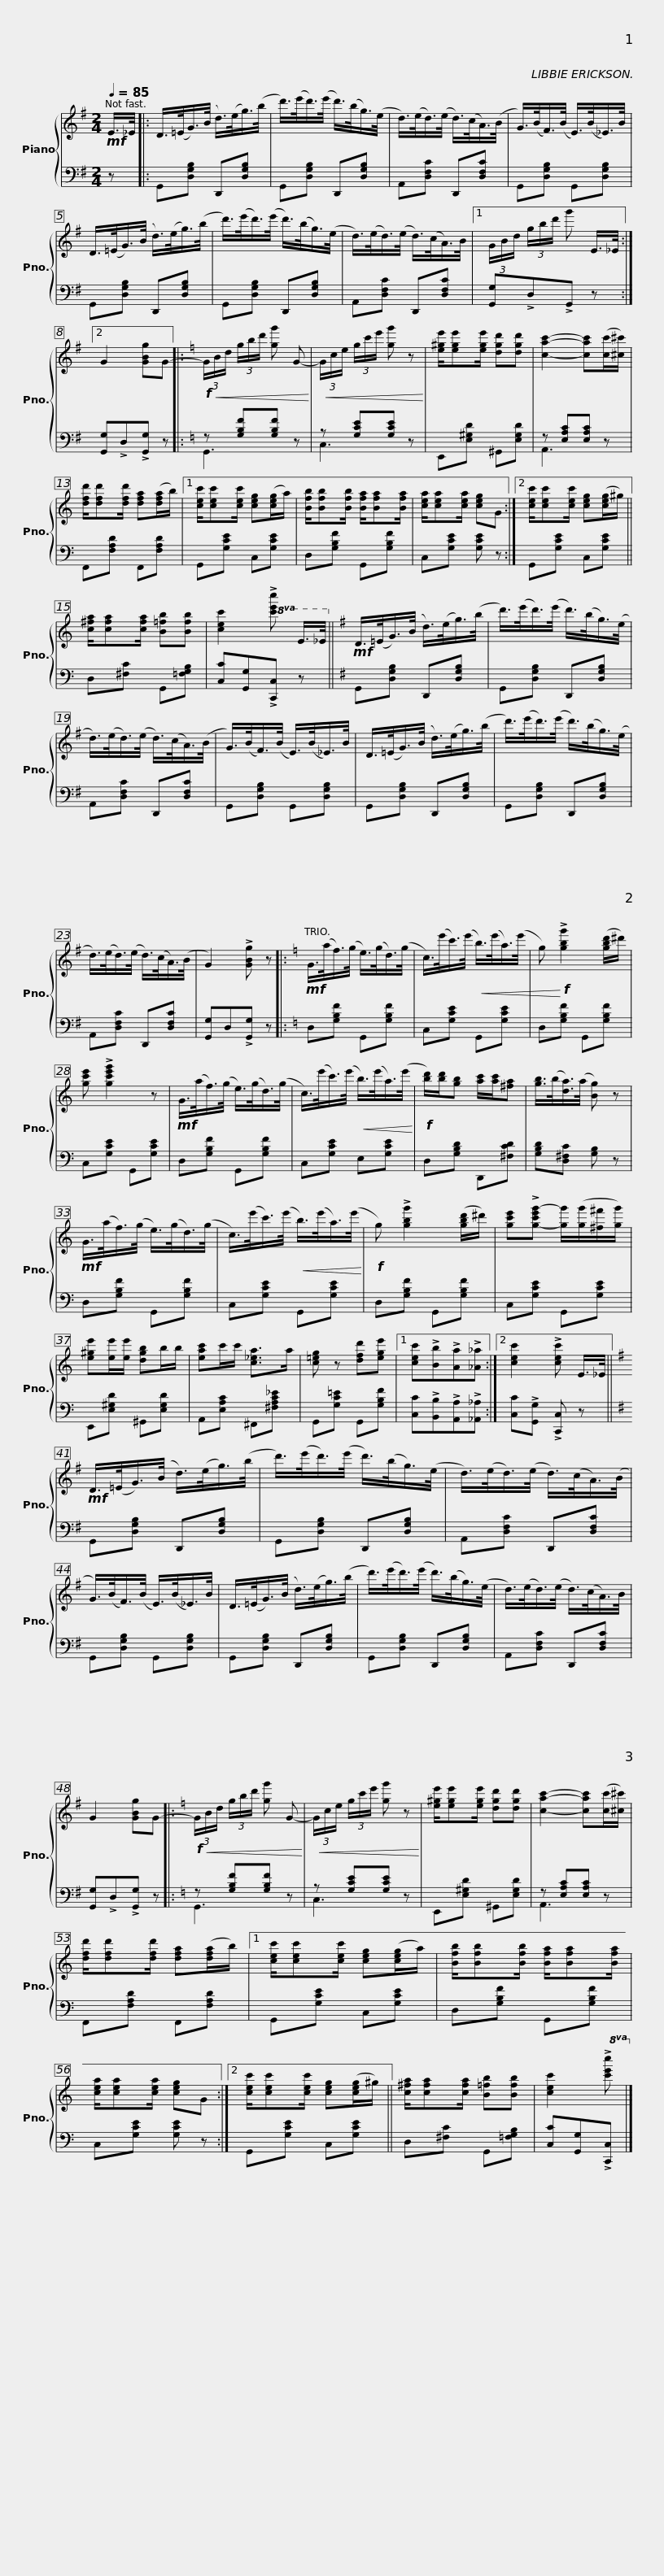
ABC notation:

X:1
%%score { 1 | ( 2 3 ) }
L:1/8
Q:1/4=85
M:2/4
I:linebreak $
K:G
V:1 treble
V:2 bass
V:3 bass
V:1
!mf! E/>_E/ |: D/>(=E/G/>)(B/ d/>)(e/g/>)(b/ | d'/>)(e'/d'/>)(e'/ d'/>)(b/g/>)(e/ | d/>)(e/d/>)(e/ d/>)(c/A/>)(B/ |$ G/>)(B/F/>)(B/ E/>)(B/_E/>)B/ | %5
 D/>(=E/G/>)(B/ d/>)(e/g/>)(b/ | d'/>)(e'/d'/>)(e'/ d'/>)(b/g/>)(e/ | d/>)(e/d/>)(e/ d/>)(c/A/>)B/ |1$ (3G/B/d/ (3g/b/d'/ g' E/>_E/ :|2 G2 [GBg]G- |: %10
[K:C]!f!!<(! (3G/B/d/ (3g/b/d'/ [gg'] G-!<)! |!<(! (3G/c/e/ (3g/c'/e'/ [gg'] z!<)! |$ [e^ge']/[ege'][ege']/ [dgd'][dgd'] | [cac']2- [cac']([cc']/[^c^c']/) | [dfd']/[dfd'][dfd']/ [dfa]([dfa]/b/) |1 %15
 [cec']/[cec'][cec']/ [ceg]([ceg]/a/) |$ [Bfb]/[Bfb][Bfb]/ [Bfa]/[Bfa][Bfa]/ | [cea]/[cea][cea]/ [ceg]G :|2 [cec']/[cec'][cec']/ [ceg]([ceg]/^g/) || [c^fa]/[cfa][cfa]/ [B=fb][Bfb] | %20
 [cec']2!8va(! !>![c'e'c''] e/>_e/!8va)! ||$[K:G]!mf! D/>(=E/G/>)(B/ d/>)(e/g/>)(b/ | d'/>)(e'/d'/>)(e'/ d'/>)(b/g/>)(e/ | d/>)(e/d/>)(e/ d/>)(c/A/>)(B/ | G/>)(B/F/>)(B/ E/>)(B/_E/>)B/ |$ %25
 D/>(=E/G/>)(B/ d/>)(e/g/>)(b/ | d'/>)(e'/d'/>)(e'/ d'/>)(b/g/>)(e/ | d/>)(e/d/>)(e/ d/>)(c/A/>)(B/ | G2) !>![GBg] z |:$[K:C]!mf! G/>(a/f/>)(g/ e/>)(g/d/>)(g/ | %30
 c/>)(e'/c'/>)(e'/!<(! b/>)(e'/a/>)(e'/ | g)!<)!!f! !>![gbg']2 ([gbd']/^d'/) | [gc'e'] !>![gc'e'g']2 z |$!mf! G/>(a/f/>)(g/ e/>)(g/d/>)(g/ | c/>)(e'/c'/>)(e'/!<(! b/>)(e'/a/>)(e'/!<)! | %35
!f! [bd']/)[bd']/[gb] [ac']/[ac']/[^fa] | [gb]/>(b/[da]/>)(a/ [Bg]) z |$!mf! G/>(a/f/>)(g/ e/>)(g/d/>)(g/ | c/>)(e'/c'/>)(e'/!<(! b/>)(e'/a/>)(e'/!<)! |!f! g) !>![gbg']2 ([gbd']/^d'/) | %40
 [gc'e']!>![g-c'e'g'-] [gg']/([gg']/[^f^f']/[gg']/) |$ [e^ge'][ee']/[ee']/ [dgb]b/b/ | [eac']c'/c'/ [c_ea]>a | [c=eg] z [dfd'][ege'] |1 [cec']!>![Bb]!>![Aa]!>![_A_a] :|2 %45
 [cec']2 !>![cec'] E/>_E/ ||$[K:G]!mf! D/>(=E/G/>)(B/ d/>)(e/g/>)(b/ | d'/>)(e'/d'/>)(e'/ d'/>)(b/g/>)(e/ | d/>)(e/d/>)(e/ d/>)(c/A/>)(B/ | G/>)(B/F/>)(B/ E/>)(B/_E/>)B/ |$ %50
 D/>(=E/G/>)(B/ d/>)(e/g/>)(b/ | d'/>)(e'/d'/>)(e'/ d'/>)(b/g/>)(e/ | d/>)(e/d/>)(e/ d/>)(c/A/>)B/ | G2 [GBg]G- |:[K:C]!f!!<(! (3G/B/d/ (3g/b/d'/ [gg'] G-!<)! |$ %55
!<(! (3G/c/e/ (3g/c'/e'/ [gg'] z!<)! | [e^ge']/[ege'][ege']/ [dgd'][dgd'] | [cac']2- [cac']([cc']/[^c^c']/) | [dfd']/[dfd'][dfd']/ [dfa]([dfa]/b/) |1 [cec']/[cec'][cec']/ [ceg]([ceg]/a/) |$ %60
 [Bfb]/[Bfb][Bfb]/ [Bfa]/[Bfa][Bfa]/ | [cea]/[cea][cea]/ [ceg]G :|2 [cec']/[cec'][cec']/ [ceg]([ceg]/^g/) || [c^fa]/[cfa][cfa]/ [B=fb][Bfb] | [cec']2!8va(! !>![c'e'c'']!8va)! |] %65
V:2
 z |: G,,[D,G,B,] D,,[D,G,B,] | G,,[D,G,B,] D,,[D,G,B,] | A,,[D,F,C] D,,[D,F,C] |$ G,,[D,G,B,] G,,[D,G,B,] | %5
 G,,[D,G,B,] D,,[D,G,B,] | G,,[D,G,B,] D,,[D,G,B,] | A,,[D,F,C] D,,[D,F,C] |1$ [G,,G,]!>!D,!>!G,, z :|2 [G,,G,]!>!D,!>![G,,G,] z |: %10
[K:C] z [G,B,F][G,B,F] z | z [G,CE][G,CE] z |$ E,,[E,^G,D] ^G,,[E,G,D] | z [E,A,C][E,A,C] z | F,,[F,A,D] F,,[F,A,D] |1 %15
 G,,[G,CE] C,[G,CE] |$ D,[G,B,F] G,,[G,B,F] | C,[G,CE] [G,CE] z :|2 G,,[G,CE] C,[G,CE] || D,[^F,C] G,,[=F,G,B,] | %20
 [C,C][G,,G,]!>![C,,C,] z ||$[K:G] G,,[D,G,B,] D,,[D,G,B,] | G,,[D,G,B,] D,,[D,G,B,] | A,,[D,F,C] D,,[D,F,C] | G,,[D,G,B,] G,,[D,G,B,] |$ %25
 G,,[D,G,B,] D,,[D,G,B,] | G,,[D,G,B,] D,,[D,G,B,] | A,,[D,F,C] D,,[D,F,C] | [G,,G,]D,!>![G,,G,] z |:$[K:C] D,[G,B,F] G,,[G,B,F] | %30
 C,[G,CE] G,,[G,CE] | D,[G,B,F] G,,[G,B,F] | C,[G,CE] G,,[G,CE] |$ D,[G,B,F] G,,[G,B,F] | C,[G,CE] E,[G,CE] | %35
 D,[G,B,D] D,,[^F,CD] | [G,B,D][D,^F,C] [G,B,] z |$ D,[G,B,F] G,,[G,B,F] | C,[G,CE] G,,[G,CE] | D,[G,B,F] G,,[G,B,F] | %40
 C,[G,CE] G,,[G,CE] |$ E,,[E,^G,D] ^G,,[E,G,D] | A,,[E,A,C] ^F,,[^F,A,C_E] | G,,[G,C=E] G,,[G,B,F] |1 [C,C]!>![B,,B,]!>![A,,A,]!>![_A,,_A,] :|2 %45
 [C,C]!>![G,,G,] !>![C,,C,] z ||$[K:G] G,,[D,G,B,] D,,[D,G,B,] | G,,[D,G,B,] D,,[D,G,B,] | A,,[D,F,C] D,,[D,F,C] | G,,[D,G,B,] G,,[D,G,B,] |$ %50
 G,,[D,G,B,] D,,[D,G,B,] | G,,[D,G,B,] D,,[D,G,B,] | A,,[D,F,C] D,,[D,F,C] | [G,,G,]!>!D,!>![G,,G,] z |:[K:C] z [G,B,F][G,B,F] z |$ %55
 z [G,CE][G,CE] z | E,,[E,^G,D] ^G,,[E,G,D] | z [E,A,C][E,A,C] z | F,,[F,A,D] F,,[F,A,D] |1 G,,[G,CE] C,[G,CE] |$ %60
 D,[G,B,F] G,,[G,B,F] | C,[G,CE] [G,CE] z :|2 G,,[G,CE] C,[G,CE] || D,[^F,C] G,,[=F,G,B,] | [C,C][G,,G,]!>![C,,C,] |] %65
V:3
 x |: x4 | x4 | x4 |$ x4 | %5
 x4 | x4 | x4 |1$ x4 :|2 x4 |: %10
[K:C] G,,3 z | C,3 z |$ x4 | A,,3 z | x4 |1 %15
 x4 |$ x4 | x4 :|2 x4 || x4 | %20
 x4 ||$[K:G] x4 | x4 | x4 | x4 |$ %25
 x4 | x4 | x4 | x4 |:$[K:C] x4 | %30
 x4 | x4 | x4 |$ x4 | x4 | %35
 x4 | x4 |$ x4 | x4 | x4 | %40
 x4 |$ x4 | x4 | x4 |1 x4 :|2 %45
 x4 ||$[K:G] x4 | x4 | x4 | x4 |$ %50
 x4 | x4 | x4 | x4 |:[K:C] G,,3 z |$ %55
 C,3 z | x4 | A,,3 z | x4 |1 x4 |$ %60
 x4 | x4 :|2 x4 || x4 | x3 |] %65
